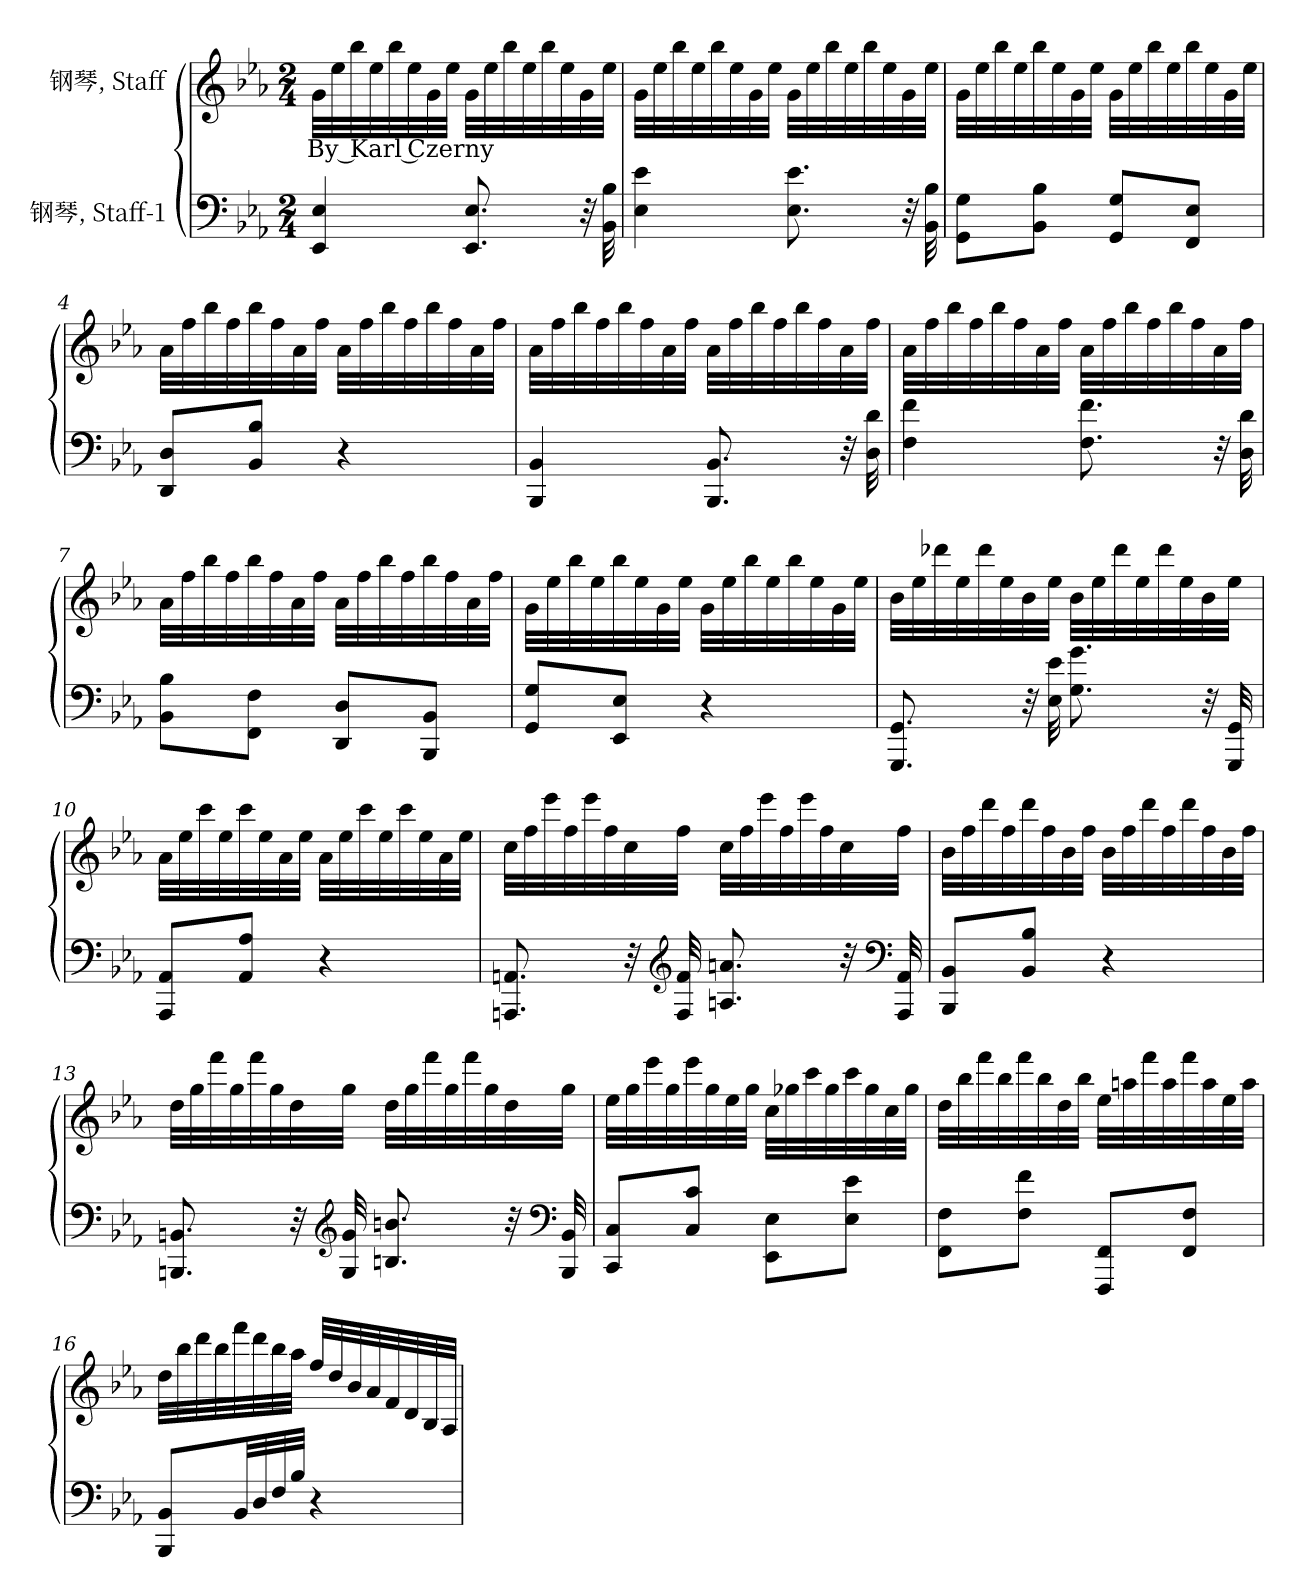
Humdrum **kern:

**kern	**kern	**text
*part2	*part1	*part1
*staff2	*staff1	*staff1
*I"钢琴, Staff-1	*I"钢琴, Staff	*
*clefF4	*clefG2	*
*k[b-e-a-]	*k[b-e-a-]	*
*M2/4	*M2/4	*
*MM90	*MM90	*
=1	=1	=1
4EE-/ 4E-/	32g\LLL	By Karl Czerny
.	32ee-\	.
.	32bb-\	.
.	32ee-\	.
.	32bb-\	.
.	32ee-\	.
.	32g\	.
.	32ee-\JJJ	.
8.EE-/ 8.E-/	32g\LLL	.
.	32ee-\	.
.	32bb-\	.
.	32ee-\	.
.	32bb-\	.
.	32ee-\	.
32r	32g\	.
32BB-\ 32B-\	32ee-\JJJ	.
=2	=2	=2
4E-\ 4e-\	32g\LLL	.
.	32ee-\	.
.	32bb-\	.
.	32ee-\	.
.	32bb-\	.
.	32ee-\	.
.	32g\	.
.	32ee-\JJJ	.
8.E-\ 8.e-\	32g\LLL	.
.	32ee-\	.
.	32bb-\	.
.	32ee-\	.
.	32bb-\	.
.	32ee-\	.
32r	32g\	.
32BB-\ 32B-\	32ee-\JJJ	.
!!LO:LB:g=z
=3	=3	=3
8GG\ 8G\L	32g\LLL	.
.	32ee-\	.
.	32bb-\	.
.	32ee-\	.
8BB-\ 8B-\J	32bb-\	.
.	32ee-\	.
.	32g\	.
.	32ee-\JJJ	.
8GG/ 8G/L	32g\LLL	.
.	32ee-\	.
.	32bb-\	.
.	32ee-\	.
8FF/ 8E-/J	32bb-\	.
.	32ee-\	.
.	32g\	.
.	32ee-\JJJ	.
=4	=4	=4
8DD/ 8D/L	32a-\LLL	.
.	32ff\	.
.	32bb-\	.
.	32ff\	.
8BB-/ 8B-/J	32bb-\	.
.	32ff\	.
.	32a-\	.
.	32ff\JJJ	.
4r	32a-\LLL	.
.	32ff\	.
.	32bb-\	.
.	32ff\	.
.	32bb-\	.
.	32ff\	.
.	32a-\	.
.	32ff\JJJ	.
!!LO:LB:g=z
=5	=5	=5
4BBB-/ 4BB-/	32a-\LLL	.
.	32ff\	.
.	32bb-\	.
.	32ff\	.
.	32bb-\	.
.	32ff\	.
.	32a-\	.
.	32ff\JJJ	.
8.BBB-/ 8.BB-/	32a-\LLL	.
.	32ff\	.
.	32bb-\	.
.	32ff\	.
.	32bb-\	.
.	32ff\	.
32r	32a-\	.
32D\ 32d\	32ff\JJJ	.
=6	=6	=6
4F\ 4f\	32a-\LLL	.
.	32ff\	.
.	32bb-\	.
.	32ff\	.
.	32bb-\	.
.	32ff\	.
.	32a-\	.
.	32ff\JJJ	.
8.F\ 8.f\	32a-\LLL	.
.	32ff\	.
.	32bb-\	.
.	32ff\	.
.	32bb-\	.
.	32ff\	.
32r	32a-\	.
32D\ 32d\	32ff\JJJ	.
!!LO:LB:g=z
=7	=7	=7
8BB-\ 8B-\L	32a-\LLL	.
.	32ff\	.
.	32bb-\	.
.	32ff\	.
8FF\ 8F\J	32bb-\	.
.	32ff\	.
.	32a-\	.
.	32ff\JJJ	.
8DD/ 8D/L	32a-\LLL	.
.	32ff\	.
.	32bb-\	.
.	32ff\	.
8BBB-/ 8BB-/J	32bb-\	.
.	32ff\	.
.	32a-\	.
.	32ff\JJJ	.
=8	=8	=8
8GG/ 8G/L	32g\LLL	.
.	32ee-\	.
.	32bb-\	.
.	32ee-\	.
8EE-/ 8E-/J	32bb-\	.
.	32ee-\	.
.	32g\	.
.	32ee-\JJJ	.
4r	32g\LLL	.
.	32ee-\	.
.	32bb-\	.
.	32ee-\	.
.	32bb-\	.
.	32ee-\	.
.	32g\	.
.	32ee-\JJJ	.
!!LO:LB:g=z
=9	=9	=9
8.GGG/ 8.GG/	32b-\LLL	.
.	32ee-\	.
.	32ddd-X\	.
.	32ee-\	.
.	32ddd-\	.
.	32ee-\	.
32r	32b-\	.
32E-\ 32e-\	32ee-\JJJ	.
8.G\ 8.g\	32b-\LLL	.
.	32ee-\	.
.	32ddd-\	.
.	32ee-\	.
.	32ddd-\	.
.	32ee-\	.
32r	32b-\	.
32GGG/ 32GG/	32ee-\JJJ	.
=10	=10	=10
8AAA-/ 8AA-/L	32a-\LLL	.
.	32ee-\	.
.	32ccc\	.
.	32ee-\	.
8AA-/ 8A-/J	32ccc\	.
.	32ee-\	.
.	32a-\	.
.	32ee-\JJJ	.
4r	32a-\LLL	.
.	32ee-\	.
.	32ccc\	.
.	32ee-\	.
.	32ccc\	.
.	32ee-\	.
.	32a-\	.
.	32ee-\JJJ	.
!!LO:LB:g=z
=11	=11	=11
8.AAAn/ 8.AAn/	32cc\LLL	.
.	32ff\	.
.	32eee-\	.
.	32ff\	.
.	32eee-\	.
.	32ff\	.
32r	32cc\	.
*clefG2	*	*
32F/ 32f/	32ff\JJJ	.
8.An/ 8.an/	32cc\LLL	.
.	32ff\	.
.	32eee-\	.
.	32ff\	.
.	32eee-\	.
.	32ff\	.
32r	32cc\	.
*clefF4	*	*
32AAA/ 32AA/	32ff\JJJ	.
=12	=12	=12
8BBB-/ 8BB-/L	32b-\LLL	.
.	32ff\	.
.	32ddd\	.
.	32ff\	.
8BB-/ 8B-/J	32ddd\	.
.	32ff\	.
.	32b-\	.
.	32ff\JJJ	.
4r	32b-\LLL	.
.	32ff\	.
.	32ddd\	.
.	32ff\	.
.	32ddd\	.
.	32ff\	.
.	32b-\	.
.	32ff\JJJ	.
!!LO:PB:g=z
=13	=13	=13
8.BBBn/ 8.BBn/	32dd\LLL	.
.	32gg\	.
.	32fff\	.
.	32gg\	.
.	32fff\	.
.	32gg\	.
32r	32dd\	.
*clefG2	*	*
32G/ 32g/	32gg\JJJ	.
8.Bn/ 8.bn/	32dd\LLL	.
.	32gg\	.
.	32fff\	.
.	32gg\	.
.	32fff\	.
.	32gg\	.
32r	32dd\	.
*clefF4	*	*
32BBB/ 32BB/	32gg\JJJ	.
=14	=14	=14
8CC/ 8C/L	32ee-\LLL	.
.	32gg\	.
.	32eee-\	.
.	32gg\	.
8C/ 8c/J	32eee-\	.
.	32gg\	.
.	32ee-\	.
.	32gg\JJJ	.
8EE-\ 8E-\L	32cc\LLL	.
.	32gg-X\	.
.	32ccc\	.
.	32gg-\	.
8E-\ 8e-\J	32ccc\	.
.	32gg-\	.
.	32cc\	.
.	32gg-\JJJ	.
!!LO:LB:g=z
=15	=15	=15
8FF\ 8F\L	32dd\LLL	.
.	32bb-\	.
.	32fff\	.
.	32bb-\	.
8F\ 8f\J	32fff\	.
.	32bb-\	.
.	32dd\	.
.	32bb-\JJJ	.
8FFF/ 8FF/L	32ee-\LLL	.
.	32aan\	.
.	32fff\	.
.	32aa\	.
8FF/ 8F/J	32fff\	.
.	32aa\	.
.	32ee-\	.
.	32aa\JJJ	.
=16	=16	=16
8BBB-/ 8BB-/L	32dd\LLL	.
.	32bb-\	.
.	32ddd\	.
.	32bb-\	.
32BB-/LL	32fff\	.
32D/	32ddd\	.
32F/	32bb-\	.
32B-/JJJ	32aa-\JJJ	.
4r	32ff/LLL	.
.	32dd/	.
.	32b-/	.
.	32a-/	.
.	32f/	.
.	32d/	.
.	32B-/	.
.	32A-/JJJ	.
=	=	=
*-	*-	*-
